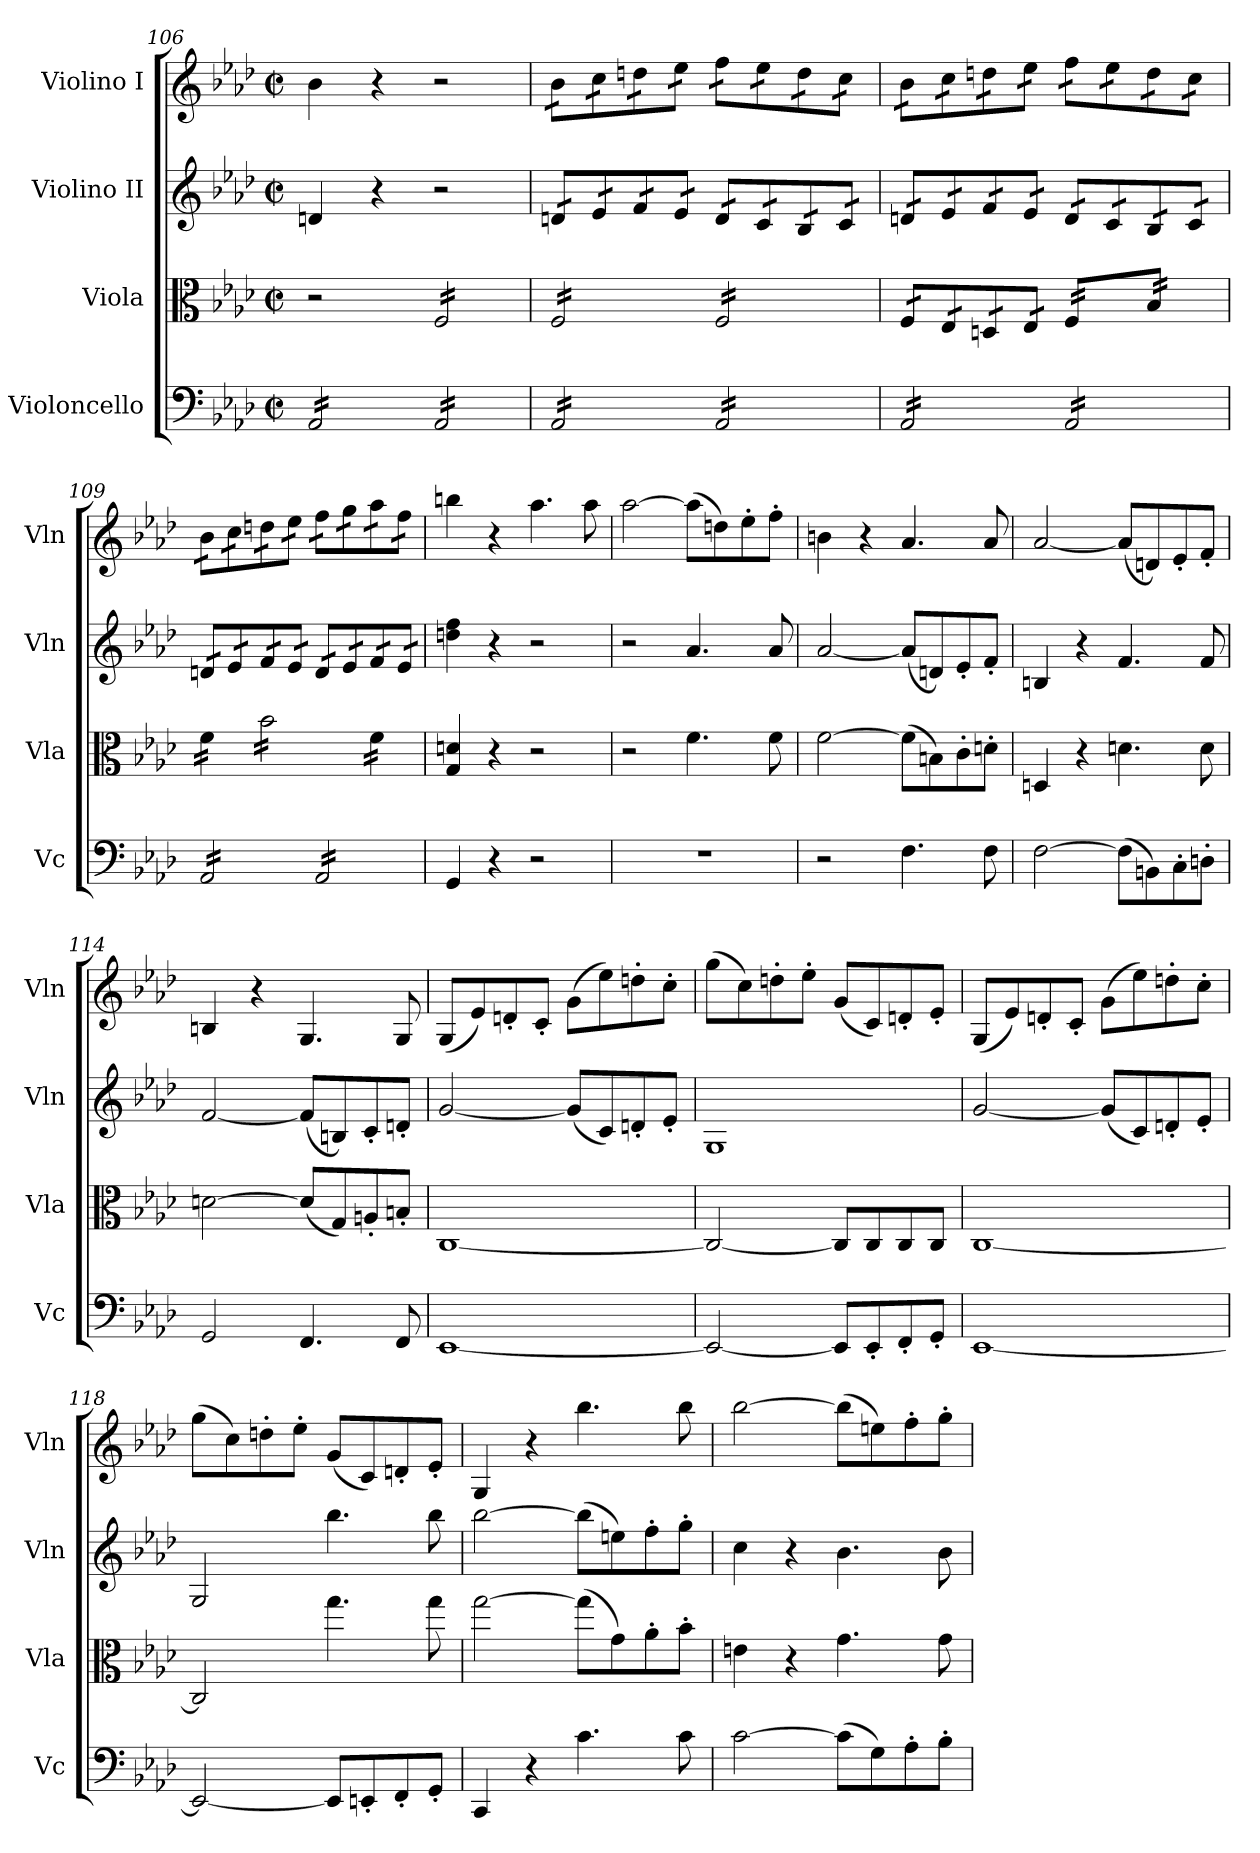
**kern	**kern	**kern	**kern
*part4	*part3	*part2	*part1
*staff4	*staff3	*staff2	*staff1
*I"Violoncello	*I"Viola	*I"Violino II	*I"Violino I
*I'Vc	*I'Vla	*I'Vln	*I'Vln
*clefF4	*clefC3	*clefG2	*clefG2
*k[b-e-a-d-]	*k[b-e-a-d-]	*k[b-e-a-d-]	*k[b-e-a-d-]
*M2/2	*M2/2	*M2/2	*M2/2
*met(c|)	*met(c|)	*met(c|)	*met(c|)
=106	=106	=106	=106
*tremolo	*	*	*
16AA-/LL	2r	4dn/	4b-\
16AA-/	.	.	.
16AA-/	.	.	.
16AA-/	.	.	.
16AA-/	.	4r	4r
16AA-/	.	.	.
16AA-/	.	.	.
16AA-/JJ	.	.	.
*	*tremolo	*	*
16AA-/LL	16F/LL	2r	2r
16AA-/	16F/	.	.
16AA-/	16F/	.	.
16AA-/	16F/	.	.
16AA-/	16F/	.	.
16AA-/	16F/	.	.
16AA-/	16F/	.	.
16AA-/JJ	16F/JJ	.	.
=107	=107	=107	=107
*	*	*tremolo	*
*	*	*	*tremolo
16AA-/LL	16F/LL	16dn/LL	16b-\LL
16AA-/	16F/	16dn/	16b-\
16AA-/	16F/	16e-/	16cc\
16AA-/	16F/	16e-/	16cc\
16AA-/	16F/	16f/	16ddn\
16AA-/	16F/	16f/	16ddn\
16AA-/	16F/	16e-/	16ee-\
16AA-/JJ	16F/JJ	16e-/JJ	16ee-\JJ
16AA-/LL	16F/LL	16d/LL	16ff\LL
16AA-/	16F/	16d/	16ff\
16AA-/	16F/	16c/	16ee-\
16AA-/	16F/	16c/	16ee-\
16AA-/	16F/	16B-/	16dd\
16AA-/	16F/	16B-/	16dd\
16AA-/	16F/	16c/	16cc\
16AA-/JJ	16F/JJ	16c/JJ	16cc\JJ
=108	=108	=108	=108
16AA-/LL	16F/LL	16dn/LL	16b-\LL
16AA-/	16F/	16dn/	16b-\
16AA-/	16E-/	16e-/	16cc\
16AA-/	16E-/	16e-/	16cc\
16AA-/	16Dn/	16f/	16ddn\
16AA-/	16Dn/	16f/	16ddn\
16AA-/	16E-/	16e-/	16ee-\
16AA-/JJ	16E-/JJ	16e-/JJ	16ee-\JJ
16AA-/LL	16F/LL	16d/LL	16ff\LL
16AA-/	16F/	16d/	16ff\
16AA-/	16F/	16c/	16ee-\
16AA-/	16F/	16c/	16ee-\
16AA-/	16B-/	16B-/	16dd\
16AA-/	16B-/	16B-/	16dd\
16AA-/	16B-/	16c/	16cc\
16AA-/JJ	16B-/JJ	16c/JJ	16cc\JJ
=109	=109	=109	=109
16AA-/LL	16f\LL	16dn/LL	16b-\LL
16AA-/	16f\	16dn/	16b-\
16AA-/	16f\	16e-/	16cc\
16AA-/	16f\JJ	16e-/	16cc\
16AA-/	16b-\LL	16f/	16ddn\
16AA-/	16b-\	16f/	16ddn\
16AA-/	16b-\	16e-/	16ee-\
16AA-/JJ	16b-\	16e-/JJ	16ee-\JJ
16AA-/LL	16b-\	16d/LL	16ff\LL
16AA-/	16b-\	16d/	16ff\
16AA-/	16b-\	16e-/	16gg\
16AA-/	16b-\JJ	16e-/	16gg\
16AA-/	16f\LL	16f/	16aa-\
16AA-/	16f\	16f/	16aa-\
16AA-/	16f\	16e-/	16ff\
16AA-/JJ	16f\JJ	16e-/JJ	16ff\JJ
*	*	*	*Xtremolo
*	*	*Xtremolo	*
*	*Xtremolo	*	*
*Xtremolo	*	*	*
=110	=110	=110	=110
4GG/	4G/ 4dn/	4ddn\ 4ff\	4bbn\
4r	4r	4r	4r
2r	2r	2r	4.aa-\
.	.	.	8aa-\
!!LO:PB:g=z
=111	=111	=111	=111
1r	2r	2r	[2aa-\
.	4.f\	4.a-/	(8aa-\L]
.	.	.	8ddn\)
.	.	.	8ee-'\
.	8f\	8a-/	8ff'\J
=112	=112	=112	=112
2r	[2f\	[2a-/	4bn\
.	.	.	4r
4.F\	(8f\L]	(8a-/L]	4.a-/
.	8Bn\)	8dn/)	.
.	8c'\	8e-'/	.
8F\	8dn'\J	8f'/J	8a-/
=113	=113	=113	=113
[2F\	4Dn/	4Bn/	[2a-/
.	4r	4r	.
(8F\L]	4.dn\	4.f/	(8a-/L]
8BBn\)	.	.	8dn/)
8C'\	.	.	8e-'/
8Dn'\J	8d\	8f/	8f'/J
=114	=114	=114	=114
2GG/	[2dn\	[2f/	4Bn/
.	.	.	4r
4.FF/	(8d/L]	(8f/L]	4.G/
.	8G/)	8Bn/)	.
.	8An'/	8c'/	.
8FF/	8Bn'/J	8dn'/J	8G/
=115	=115	=115	=115
[1EE-	[1C	[2g/	(8G/L
.	.	.	8e-/)
.	.	.	8dn'/
.	.	.	8c'/J
.	.	(8g/L]	(8g\L
.	.	8c/)	8ee-\)
.	.	8dn'/	8ddn'\
.	.	8e-'/J	8cc'\J
=116	=116	=116	=116
2EE-/_	2C/_	1G	(8gg\L
.	.	.	8cc\)
.	.	.	8ddn'\
.	.	.	8ee-'\J
8EE-/L]	8C/L]	.	(8g/L
8EE-'/	8C/	.	8c/)
8FF'/	8C/	.	8dn'/
8GG'/J	8C/J	.	8e-'/J
=117	=117	=117	=117
[1EE-	[1C	[2g/	(8G/L
.	.	.	8e-/)
.	.	.	8dn'/
.	.	.	8c'/J
.	.	(8g/L]	(8g\L
.	.	8c/)	8ee-\)
.	.	8dn'/	8ddn'\
.	.	8e-'/J	8cc'\J
!!LO:LB:g=z
=118	=118	=118	=118
2EE-/_	2C/]	2G/	(8gg\L
.	.	.	8cc\)
.	.	.	8ddn'\
.	.	.	8ee-'\J
8EE-/L]	4.gg\	4.bb-\	(8g/L
8EEn'/	.	.	8c/)
8FF'/	.	.	8dn'/
8GG'/J	8gg\	8bb-\	8e-'/J
=119	=119	=119	=119
4CC/	[2gg\	[2bb-\	4G/
4r	.	.	4r
4.c\	(8gg\L]	(8bb-\L]	4.bb-\
.	8g\)	8een\)	.
.	8a-'\	8ff'\	.
8c\	8b-'\J	8gg'\J	8bb-\
=120	=120	=120	=120
[2c\	4en\	4cc\	[2bb-\
.	4r	4r	.
(8c\L]	4.g\	4.b-\	(8bb-\L]
8G\)	.	.	8een\)
8A-'\	.	.	8ff'\
8B-'\J	8g\	8b-\	8gg'\J
=	=	=	=
*-	*-	*-	*-
